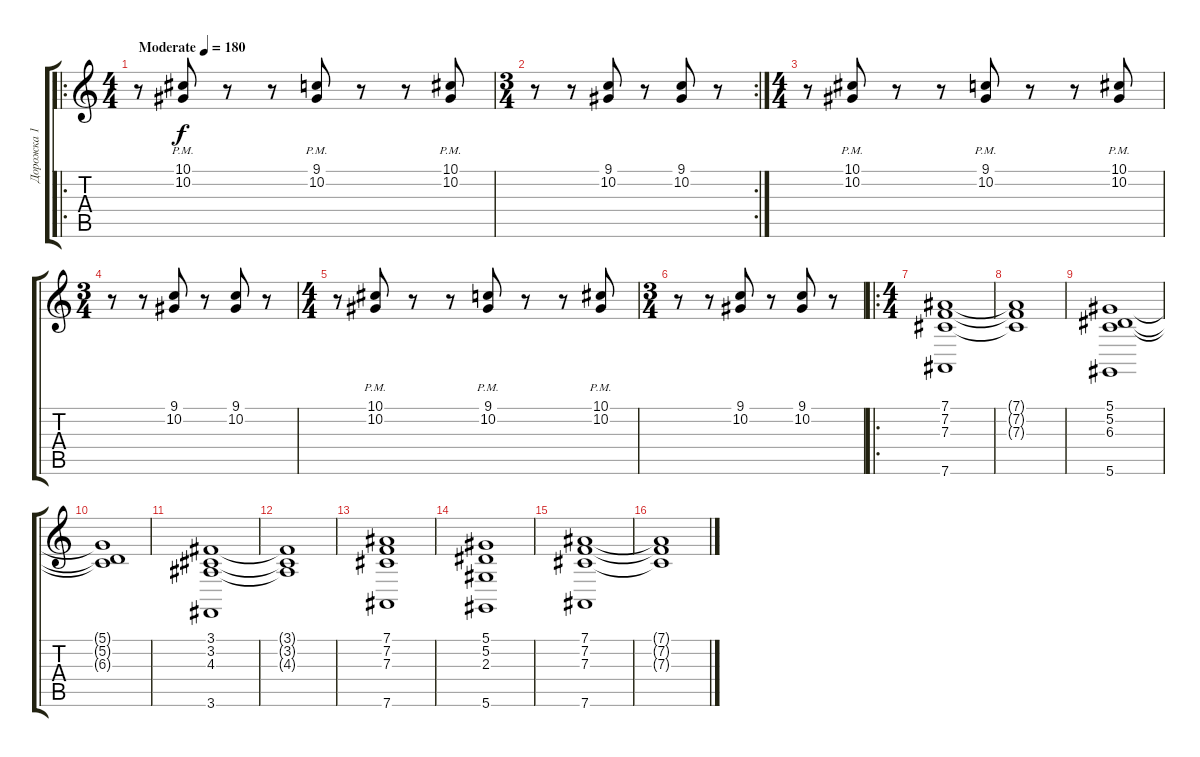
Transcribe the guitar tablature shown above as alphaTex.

\track ("Дорожка 1" "Дорожка 1") {instrument stringensemble1}
\staff {score tabs}
\tuning (Eb4 Bb3 Gb3 Db3 Ab2 Eb2) {hide}
\ro
\ts (4 4)
\tempo (180 "Moderate")
\clef g2
\ks c
r.8{dy f instrument stringensemble1} (10.1{pm} 10.2).8{instrument pizzicatostrings} r.8 r.8 (9.1{pm} 10.2).8 r.8 r.8 (10.1{pm} 10.2).8 |
\rc 2
\ts (3 4)
r.8 r.8 (9.1 10.2).8 r.8 (9.1 10.2).8 r.8 |
\ts (4 4)
r.8 (10.1{pm} 10.2).8{instrument pizzicatostrings} r.8 r.8 (9.1{pm} 10.2).8 r.8 r.8 (10.1{pm} 10.2).8 |
\ts (3 4)
r.8 r.8 (9.1 10.2).8 r.8 (9.1 10.2).8 r.8 |
\ts (4 4)
r.8 (10.1{pm} 10.2).8{instrument pizzicatostrings} r.8 r.8 (9.1{pm} 10.2).8 r.8 r.8 (10.1{pm} 10.2).8 |
\ts (3 4)
r.8 r.8 (9.1 10.2).8 r.8 (9.1 10.2).8 r.8 |
\ro
\ts (4 4)
(7.1 7.2 7.3 7.6).1{volume 9 instrument stringensemble1} |
(7.1{t} 7.2{t} 7.3{t}).1 |
(5.1 5.2 6.3 5.6).1 |
(5.1{t} 5.2{t} 6.3{t}).1 |
(3.1 3.2 4.3 3.6).1 |
(3.1{t} 3.2{t} 4.3{t}).1 |
(7.1 7.2 7.3 7.6).1 |
(5.1 5.2 2.3 5.6).1 |
(7.1 7.2 7.3 7.6).1{volume 9 instrument stringensemble1} |
(7.1{t} 7.2{t} 7.3{t}).1
